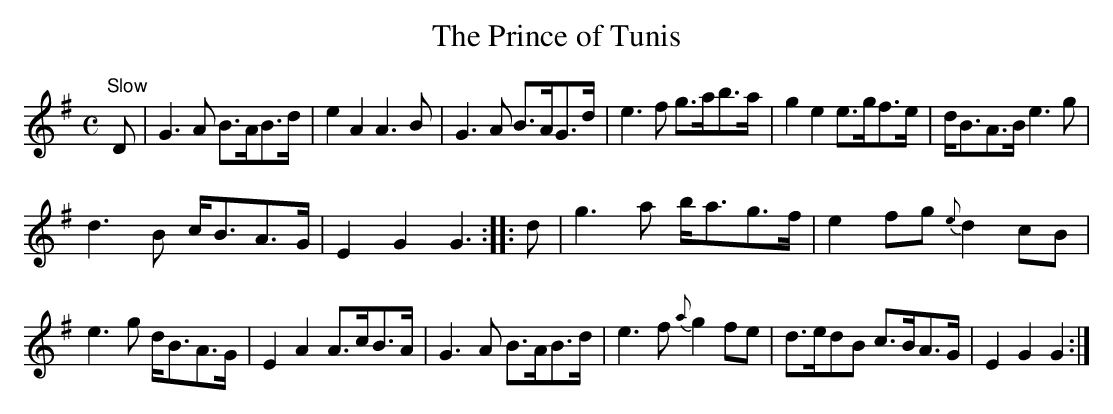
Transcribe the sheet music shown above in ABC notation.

X:1
T:Prince of Tunis, The
M:C
K:G
"Slow" D|\
G3A B>AB>d| e2A2 A3B| G3A B>AG>d| e3f g>ab>a|\
g2e2 e>gf>e| d<BA>B e3g|
d3B c<BA>G| E2G2 G3::\
d|\
g3a b<ag>f| e2fg {e}d2cB|
e3g d<BA>G| E2A2 A>cB>A|\
G3A B>AB>d| e3f {a}g2fe| d>edB c>BA>G| E2G2 G2:|
